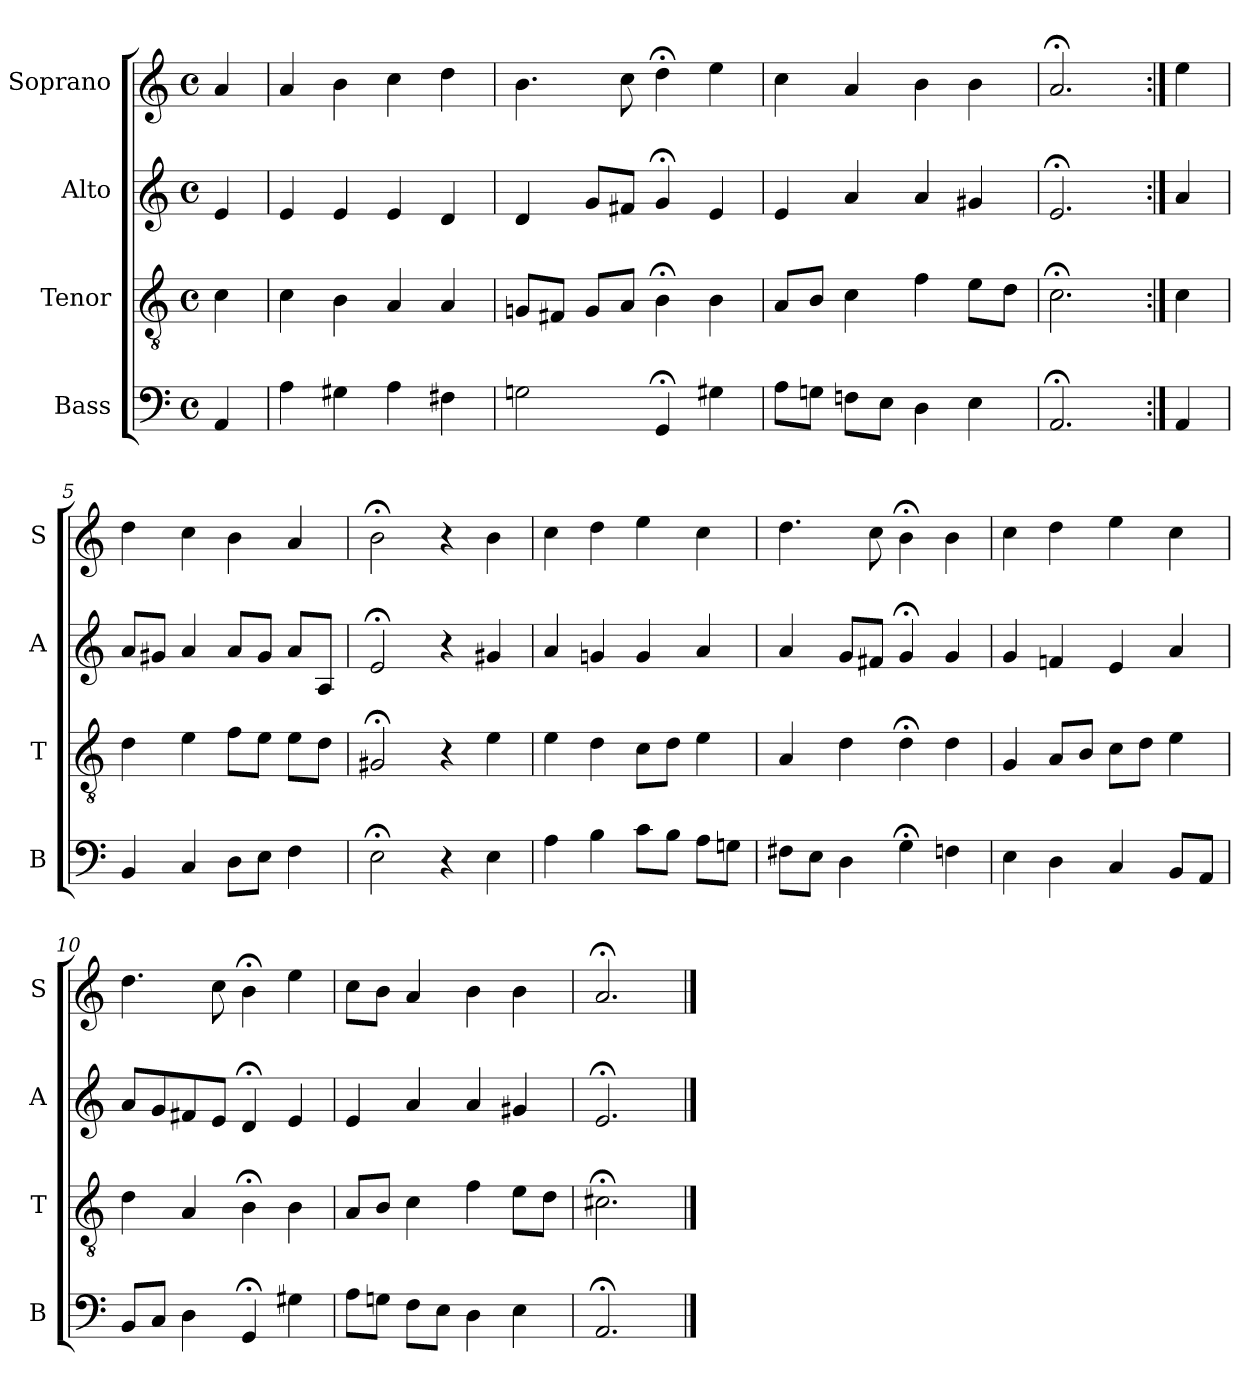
**kern	**kern	**kern	**kern
*part4	*part3	*part2	*part1
*staff4	*staff3	*staff2	*staff1
*I"Bass	*I"Tenor	*I"Alto	*I"Soprano
*I'B	*I'T	*I'A	*I'S
*clefF4	*clefGv2	*clefG2	*clefG2
*k[]	*k[]	*k[]	*k[]
*a:	*a:	*a:	*a:
*M4/4	*M4/4	*M4/4	*M4/4
*met(c)	*met(c)	*met(c)	*met(c)
*MM100	*MM100	*MM100	*MM100
=	=	=	=
4AA	4c	4e	4a
=1	=1	=1	=1
4A	4c	4e	4a
4G#X	4B	4e	4b
4A	4A	4e	4cc
4F#X	4A	4d	4dd
=2	=2	=2	=2
2Gn	8GnL	4di	4.b
.	8F#XiJ	.	.
.	8GiL	8giL	.
.	8AJ	8f#XJ	8cc
4GG;<	4B;<	4g;<	4dd;<
4G#X	4B	4e	4ee
=3	=3	=3	=3
8AL	8AL	4e	4cc
8GnJ	8BJ	.	.
8FnL	4c	4a	4a
8EJ	.	.	.
4D	4f	4a	4b
4E	8eL	4g#X	4b
.	8dJ	.	.
=4	=4	=4	=4
2.AA;<	2.c;<	2.e;<	2.a;<
=:|!	=:|!	=:|!	=:|!
4AA	4c	4a	4ee
=5	=5	=5	=5
4BB	4d	8aL	4dd
.	.	8g#XJ	.
4C	4e	4a	4cc
8DL	8fL	8aL	4b
8EJ	8eJ	8g#J	.
4F	8eL	8aL	4a
.	8dJ	8AJ	.
=6	=6	=6	=6
2E;<	2G#X;<	2e;<	2b;<
4r	4r	4r	4r
4E	4e	4g#X	4b
=7	=7	=7	=7
4A	4e	4a	4cc
4B	4d	4gn	4dd
8cL	8cL	4g	4ee
8BJ	8dJ	.	.
8AL	4e	4a	4cc
8GnJ	.	.	.
=8	=8	=8	=8
8F#XL	4A	4a	4.dd
8EJ	.	.	.
4D	4d	8gL	.
.	.	8f#XJ	8cc
4G;<	4d;<	4g;<	4b;<
4Fn	4d	4g	4b
=9	=9	=9	=9
4E	4G	4g	4cc
4D	8AL	4fn	4dd
.	8BJ	.	.
4C	8cL	4e	4ee
.	8dJ	.	.
8BBL	4e	4a	4cc
8AAJ	.	.	.
=10	=10	=10	=10
8BBL	4d	8aL	4.dd
8CJ	.	8g	.
4D	4A	8f#X	.
.	.	8eJ	8cc
4GG;<	4B;<	4d;<i	4b;<i
4G#X	4B	4ei	4eei
=11	=11	=11	=11
8AL	8AL	4e	8ccL
8GnJ	8BJ	.	8bJ
8FL	4c	4a	4a
8EJ	.	.	.
4D	4f	4a	4b
4E	8eL	4g#X	4b
.	8dJ	.	.
=12	=12	=12	=12
2.AA;<	2.c#X;<	2.e;<	2.a;<
==	==	==	==
*-	*-	*-	*-
